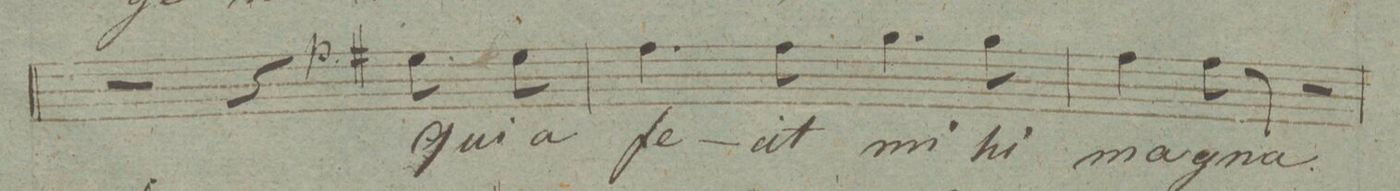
**kern	**text	**dynam
*I"Alto.	*	*
*clefC3	*	*
*k[]	*	*
*met(c|)	*	*
*M2/2	*	*
2r	.	.
4r	.	.
.	.	p
8f#X\	qui-	.
8f#\	-a	.
=45	=45	=45
4.g\	fe-	.
8g\	-cit	.
4.a\	mi-	.
8a\	-hi	.
=46	=46	=46
4g\	ma-	.
8g\	-gna	.
8r	.	.
2r	.	.
=47	=47	=47
*-	*-	*-
